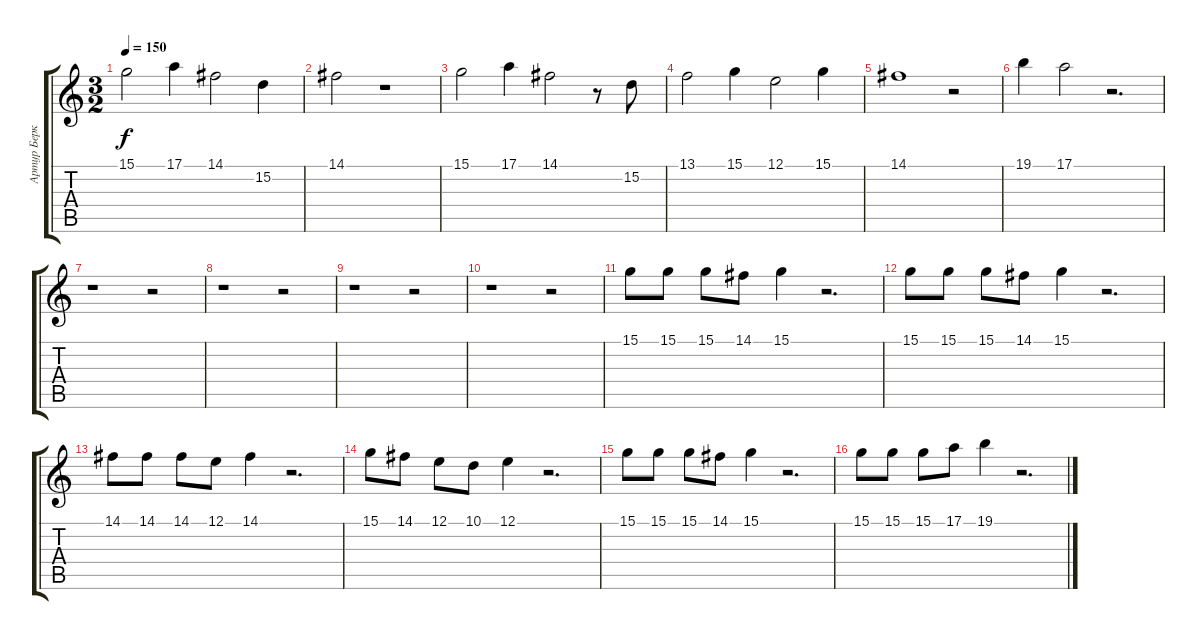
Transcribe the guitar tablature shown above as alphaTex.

\track ("Артур Беркут" "Артур Берк") {instrument cello}
\staff {score tabs}
\tuning (E4 B3 G3 D3 A2 E2) {hide}
\ts (3 2)
\tempo 150
\clef g2
\ks c
15.1.2{dy f} 17.1.4 14.1.2 15.2.4 |
14.1.2 r.1 |
15.1.2 17.1.4 14.1.2 r.8 15.2.8 |
13.1.2 15.1.4 12.1.2 15.1.4 |
14.1.1 r.2 |
19.1.4 17.1.2 r.2{d} |
r.1 r.2 |
r.1 r.2 |
r.1 r.2 |
r.1 r.2 |
15.1.8 15.1.8 15.1.8 14.1.8 15.1.4 r.2{d} |
15.1.8 15.1.8 15.1.8 14.1.8 15.1.4 r.2{d} |
14.1.8 14.1.8 14.1.8 12.1.8 14.1.4 r.2{d} |
15.1.8 14.1.8 12.1.8 10.1.8 12.1.4 r.2{d} |
15.1.8 15.1.8 15.1.8 14.1.8 15.1.4 r.2{d} |
15.1.8 15.1.8 15.1.8 17.1.8 19.1.4 r.2{d}
